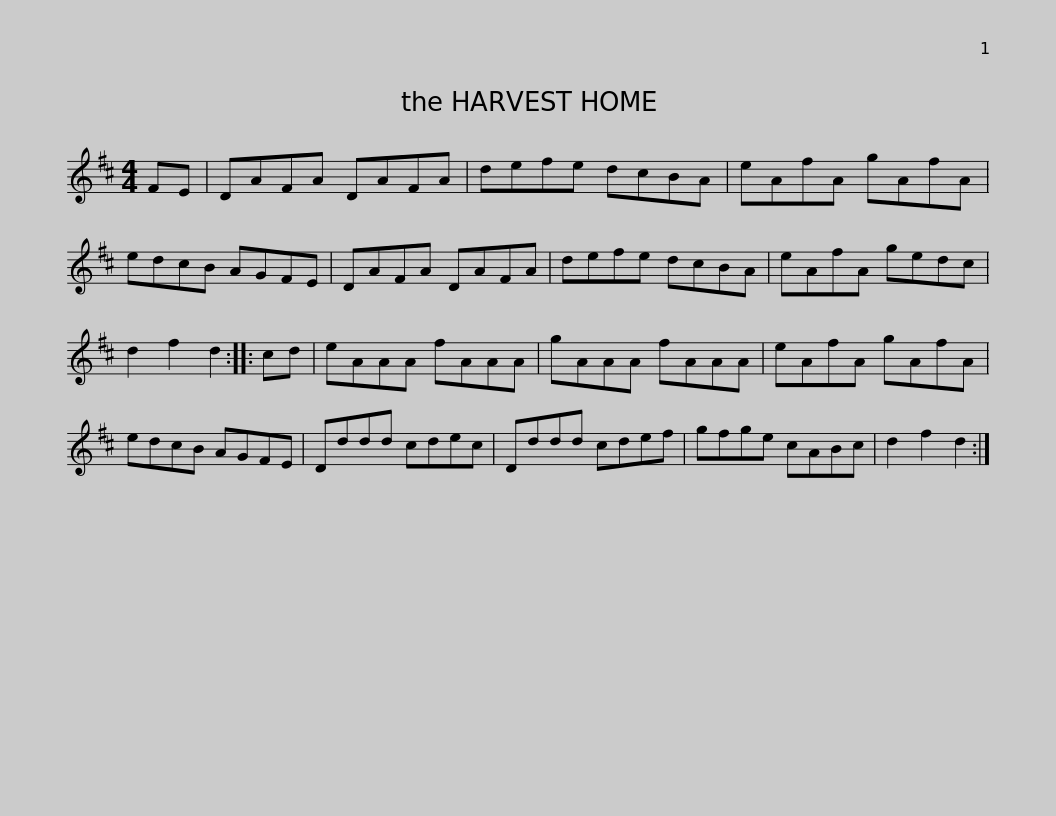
X:1
L:1/8
M:4/4
I:linebreak $
K:D
V:1 treble
V:1
 FE | DAFA DAFA | defe dcBA | eAfA gAfA | edcB AGFE | %5
 DAFA DAFA |$ defe dcBA | eAfA gedc | d2 f2 d2 :: cd | %10
 eAAA fAAA | gAAA fAAA |$ eAfA gAfA | edcB AGFE | Dddd cdec | %15
 Dddd cdef | gfge cABc | d2 f2 d2 :| %18
